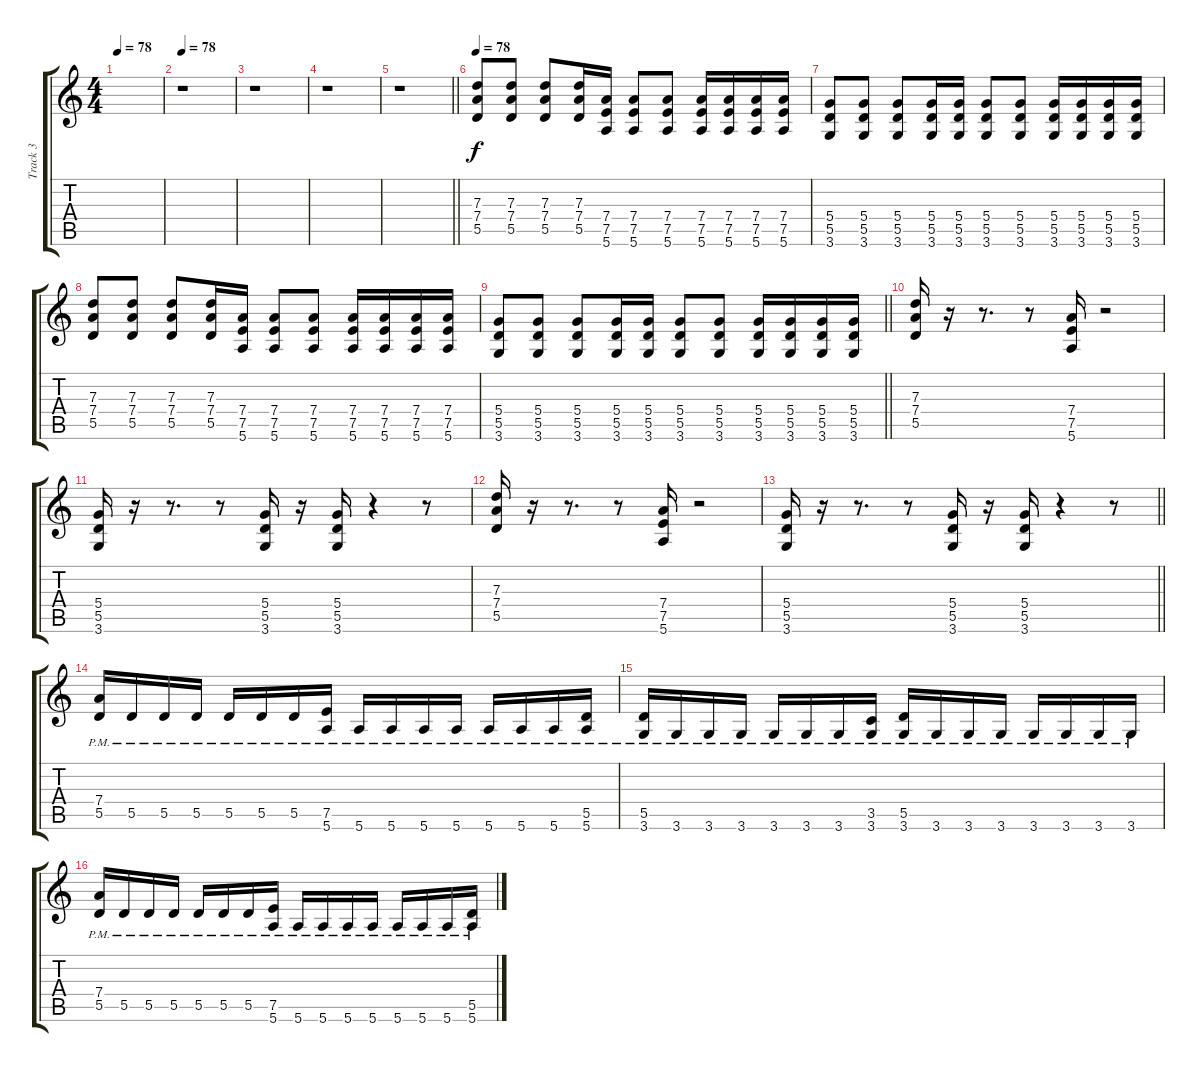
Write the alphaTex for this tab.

\track ("Track 3" "Track 3") {instrument distortionguitar}
\staff {score tabs}
\tuning (E4 B3 G3 D3 A2 E2) {hide}
\ts (4 4)
\tempo 78
\clef g2
\ks c
|
\tempo 78
r.1 |
r.1 |
r.1 |
\barLineRight lightlight
r.1 |
\tempo 78
(7.3 7.4 5.5).8 (7.3 7.4 5.5).8 (7.3 7.4 5.5).8 (7.3 7.4 5.5).16 (7.4 7.5 5.6).16 (7.4 7.5 5.6).8 (7.4 7.5 5.6).8 (7.4 7.5 5.6).16 (7.4 7.5 5.6).16 (7.4 7.5 5.6).16 (7.4 7.5 5.6).16 |
(5.4 5.5 3.6).8 (5.4 5.5 3.6).8 (5.4 5.5 3.6).8 (5.4 5.5 3.6).16 (5.4 5.5 3.6).16 (5.4 5.5 3.6).8 (5.4 5.5 3.6).8 (5.4 5.5 3.6).16 (5.4 5.5 3.6).16 (5.4 5.5 3.6).16 (5.4 5.5 3.6).16 |
(7.3 7.4 5.5).8 (7.3 7.4 5.5).8 (7.3 7.4 5.5).8 (7.3 7.4 5.5).16 (7.4 7.5 5.6).16 (7.4 7.5 5.6).8 (7.4 7.5 5.6).8 (7.4 7.5 5.6).16 (7.4 7.5 5.6).16 (7.4 7.5 5.6).16 (7.4 7.5 5.6).16 |
\barLineRight lightlight
(5.4 5.5 3.6).8 (5.4 5.5 3.6).8 (5.4 5.5 3.6).8 (5.4 5.5 3.6).16 (5.4 5.5 3.6).16 (5.4 5.5 3.6).8 (5.4 5.5 3.6).8 (5.4 5.5 3.6).16 (5.4 5.5 3.6).16 (5.4 5.5 3.6).16 (5.4 5.5 3.6).16 |
(7.3 7.4 5.5).16 r.16 r.8{d} r.8 (7.4 7.5 5.6).16 r.2 |
(5.4 5.5 3.6).16 r.16 r.8{d} r.8 (5.4 5.5 3.6).16 r.16 (5.4 5.5 3.6).16 r.4 r.8 |
(7.3 7.4 5.5).16 r.16 r.8{d} r.8 (7.4 7.5 5.6).16 r.2 |
\barLineRight lightlight
(5.4 5.5 3.6).16 r.16 r.8{d} r.8 (5.4 5.5 3.6).16 r.16 (5.4 5.5 3.6).16 r.4 r.8 |
(7.4{pm} 5.5{pm}).16 5.5{pm}.16 5.5{pm}.16 5.5{pm}.16 5.5{pm}.16 5.5{pm}.16 5.5{pm}.16 (7.5{pm} 5.6{pm}).16 5.6{pm}.16 5.6{pm}.16 5.6{pm}.16 5.6{pm}.16 5.6{pm}.16 5.6{pm}.16 5.6{pm}.16 (5.5{pm} 5.6{pm}).16 |
(5.5{pm} 3.6{pm}).16 3.6{pm}.16 3.6{pm}.16 3.6{pm}.16 3.6{pm}.16 3.6{pm}.16 3.6{pm}.16 (3.5{pm} 3.6{pm}).16 (5.5{pm} 3.6{pm}).16 3.6{pm}.16 3.6{pm}.16 3.6{pm}.16 3.6{pm}.16 3.6{pm}.16 3.6{pm}.16 3.6{pm}.16 |
(7.4{pm} 5.5{pm}).16 5.5{pm}.16 5.5{pm}.16 5.5{pm}.16 5.5{pm}.16 5.5{pm}.16 5.5{pm}.16 (7.5{pm} 5.6{pm}).16 5.6{pm}.16 5.6{pm}.16 5.6{pm}.16 5.6{pm}.16 5.6{pm}.16 5.6{pm}.16 5.6{pm}.16 (5.5{pm} 5.6{pm}).16
